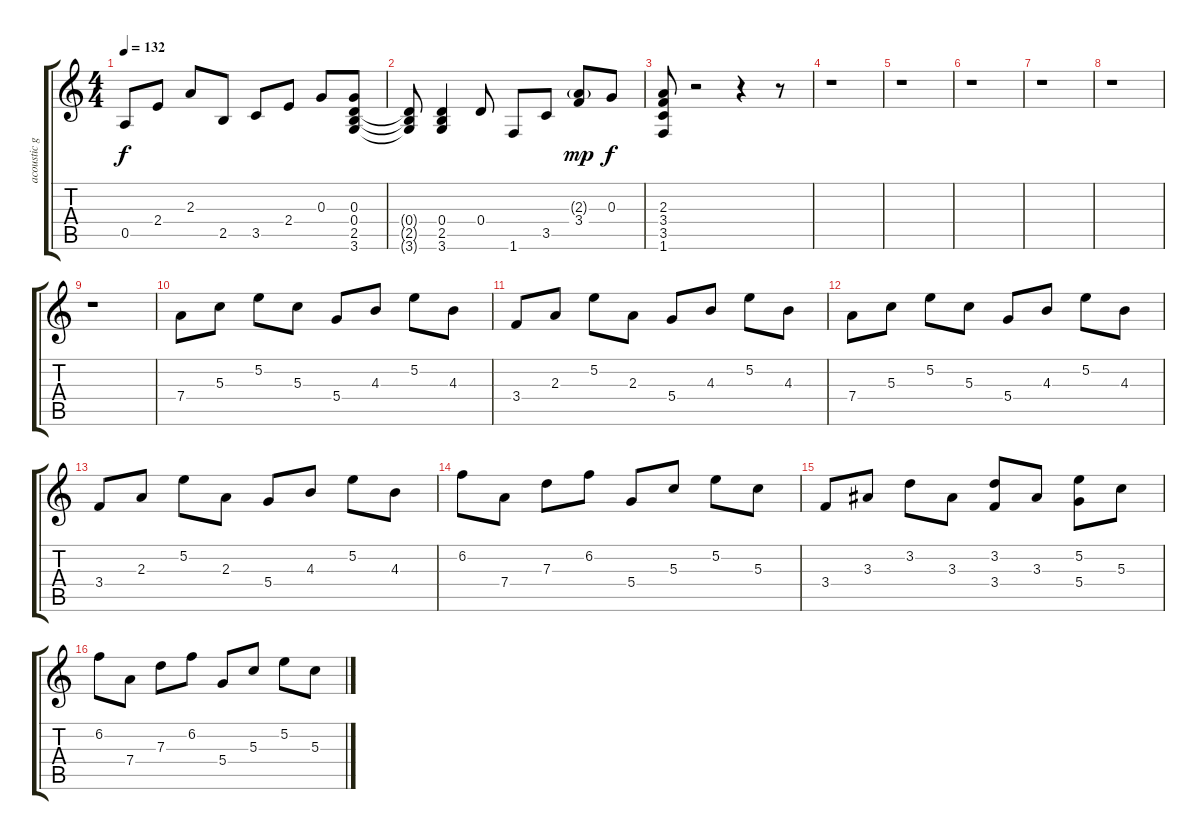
\track ("acoustic guitar" "acoustic g") {instrument acousticguitarsteel}
\staff {score tabs}
\tuning (E4 B3 G3 D3 A2 E2) {hide}
\ts (4 4)
\tempo 132
\clef g2
\ks c
0.5.8{dy f} 2.4.8 2.3.8 2.5.8 3.5.8 2.4.8 0.3.8 (0.3 0.4 2.5 3.6).8 |
(0.4{t} 2.5{t} 3.6{t}).8 (0.4 2.5 3.6).4 0.4.8 1.6.8 3.5.8 (2.3{g} 3.4).8{dy mp} 0.3.8{dy f} |
(2.3 3.4 3.5 1.6).8 r.2 r.4 r.8 |
r.1 |
r.1 |
r.1 |
r.1 |
r.1 |
r.1 |
7.4.8 5.3.8 5.2.8 5.3.8 5.4.8 4.3.8 5.2.8 4.3.8 |
3.4.8 2.3.8 5.2.8 2.3.8 5.4.8 4.3.8 5.2.8 4.3.8 |
7.4.8 5.3.8 5.2.8 5.3.8 5.4.8 4.3.8 5.2.8 4.3.8 |
3.4.8 2.3.8 5.2.8 2.3.8 5.4.8 4.3.8 5.2.8 4.3.8 |
6.2.8 7.4.8 7.3.8 6.2.8 5.4.8 5.3.8 5.2.8 5.3.8 |
3.4.8 3.3.8 3.2.8 3.3.8 (3.2 3.4).8 3.3.8 (5.2 5.4).8 5.3.8 |
6.2.8 7.4.8 7.3.8 6.2.8 5.4.8 5.3.8 5.2.8 5.3.8
